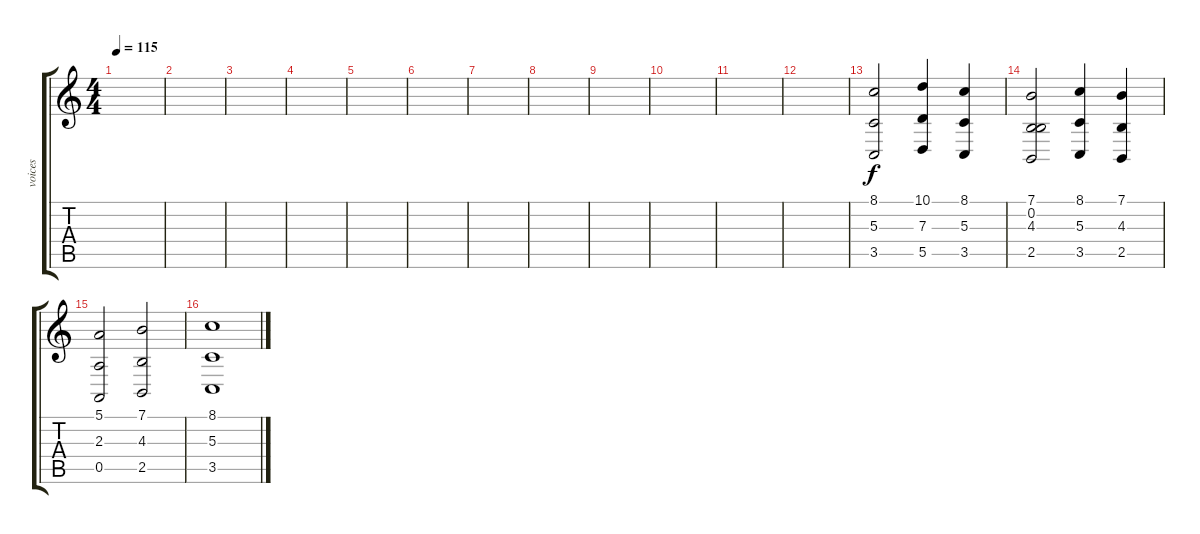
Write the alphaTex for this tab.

\track ("voices" "voices") {instrument choiraahs}
\staff {score tabs}
\tuning (E4 B3 G3 D3 A2 E2) {hide}
\ts (4 4)
\tempo 115
\clef g2
\ks c
|
|
|
|
|
|
|
|
|
|
|
|
(8.1 5.3 3.5).2 (10.1 7.3 5.5).4 (8.1 5.3 3.5).4 |
(7.1 0.2 4.3 2.5).2 (8.1 5.3 3.5).4 (7.1 4.3 2.5).4 |
(5.1 2.3 0.5).2 (7.1 4.3 2.5).2 |
(8.1 5.3 3.5).1
